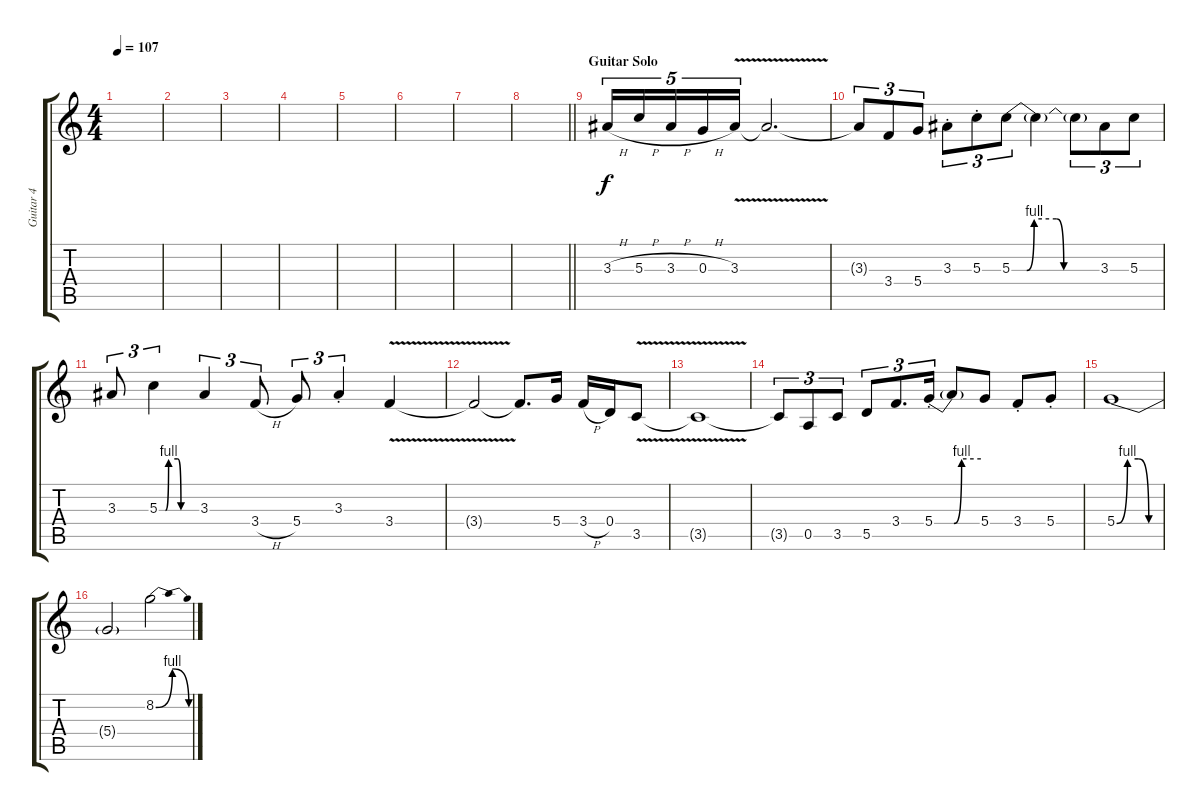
\track ("Guitar 4" "Guitar 4") {instrument distortionguitar}
\staff {score tabs}
\tuning (E4 B3 G3 D3 A2 E2) {hide}
\ts (4 4)
\tempo 107
\clef g2
\ks c
|
|
|
|
|
|
|
\barLineRight lightlight
|
\section ("" "Guitar Solo")
3.3{h}.16{tu (5 4)} 5.3{h}.16{tu (5 4)} 3.3{h}.16{tu (5 4)} 0.3{h}.16{tu (5 4)} 3.3{v}.16{tu (5 4)} 3.3{t}.2{d} |
3.3{t}.8{tu (3 2)} 3.4.8{tu (3 2)} 5.4.8{tu (3 2)} 3.3{st}.8{tu (3 2)} 5.3{st}.8{tu (3 2)} 5.3{be (custom 0 0 10 0 15 4 30 4 35 0 60 0)}.8{tu (3 2)} 5.3{t}.4 5.3{t}.8{tu (3 2)} 3.3.8{tu (3 2)} 5.3.8{tu (3 2)} |
3.3.8{tu (3 2)} 5.3{be (custom 0 0 10 0 15 4 30 4 35 0 60 0)}.4{tu (3 2)} 3.3.4{tu (3 2)} 3.4{h}.8{tu (3 2)} 5.4.8{tu (3 2)} 3.3{st}.4{tu (3 2)} 3.4{v}.4 |
3.4{t}.2 3.4{t}.8{d} 5.4.16 3.4{h}.16 0.4.16 3.5{v}.8 |
3.5{t}.1 |
3.5{t}.8{tu (3 2)} 0.5.8{tu (3 2)} 3.5.8{tu (3 2)} 5.5.8{tu (3 2)} 3.4.8{d tu (3 2)} 5.4{be (custom 0 0 25 0 35 4 60 4) st}.16{tu (3 2)} 5.4{t}.8 5.4.8 3.4{st}.8 5.4{st}.8 |
5.4{be (custom 0 0 15 4 30 4 45 0 60 0)}.1 |
5.4{t}.2 8.2{be (bendrelease 0 0 15 4 45 4 60 0)}.2
